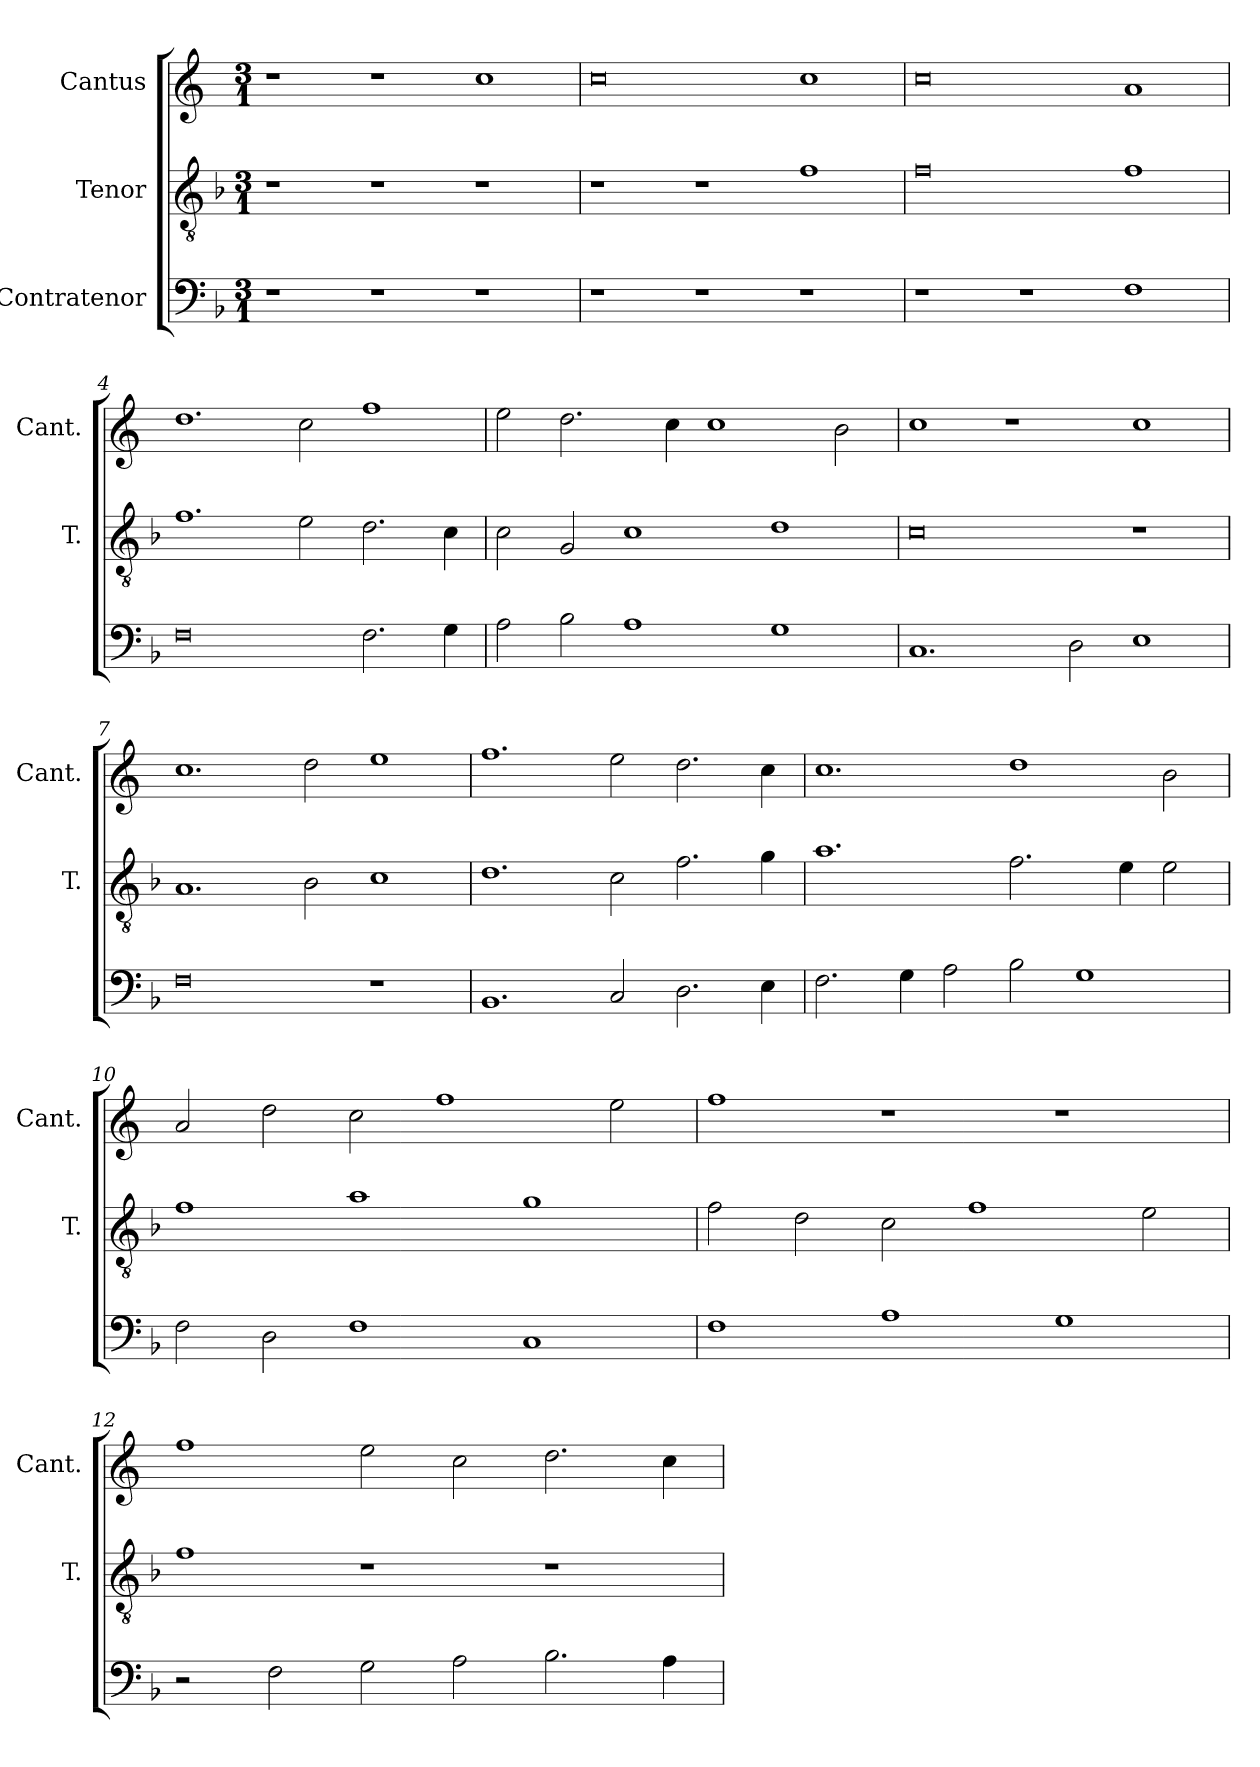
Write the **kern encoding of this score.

**kern	**kern	**kern
*part3	*part2	*part1
*staff3	*staff2	*staff1
*I"Contratenor	*I"Tenor	*I"Cantus
*	*I'T.	*I'Cant.
*clefF4	*clefGv2	*clefG2
*	*ITrd7c12	*
*k[b-]	*k[b-]	*k[]
*F:	*F:	*C:
*M3/1	*M3/1	*M3/1
=1	=1	=1
1r	1r	1r
1r	1r	1r
1r	1r	1cc\
=2	=2	=2
1r	1r	0cc\
1r	1r	.
1r	1F\	1cc\
=3	=3	=3
1r	0F\	0cc\
1r	.	.
1F\	1F\	1a/
=4	=4	=4
0F\	1.F\	1.dd\
.	2E\	2cc\
2.F\	2.D\	1ff\
4G\	4C\	.
=5	=5	=5
2A\	2C\	2ee\
2B-\	2GG/	2.dd\
1A\	1C\	.
.	.	4cc\
.	.	1cc\
1G\	1D\	.
.	.	2b\
=6	=6	=6
1.C/	0C\	1cc\
.	.	1r
2D\	.	.
1E\	1r	1cc\
=7	=7	=7
0F\	1.AA/	1.cc\
.	2BB-\	2dd\
1r	1C\	1ee\
=8	=8	=8
1.BB-/	1.D\	1.ff\
2C/	2C\	2ee\
2.D\	2.F\	2.dd\
4E\	4G\	4cc\
=9	=9	=9
2.F\	1.A\	1.cc\
4G\	.	.
2A\	.	.
2B-\	2.F\	1dd\
1G\	.	.
.	4E\	.
.	2E\	2b\
=10	=10	=10
2F\	1F\	2a/
2D\	.	2dd\
1F\	1A\	2cc\
.	.	1ff\
1C/	1G\	.
.	.	2ee\
=11	=11	=11
1F\	2F\	1ff\
.	2D\	.
1A\	2C\	1r
.	1F\	.
1G\	.	1r
.	2E\	.
=12	=12	=12
2r	1F\	1ff\
2F\	.	.
2G\	1r	2ee\
2A\	.	2cc\
2.B-\	1r	2.dd\
4A\	.	4cc\
=	=	=
*-	*-	*-
